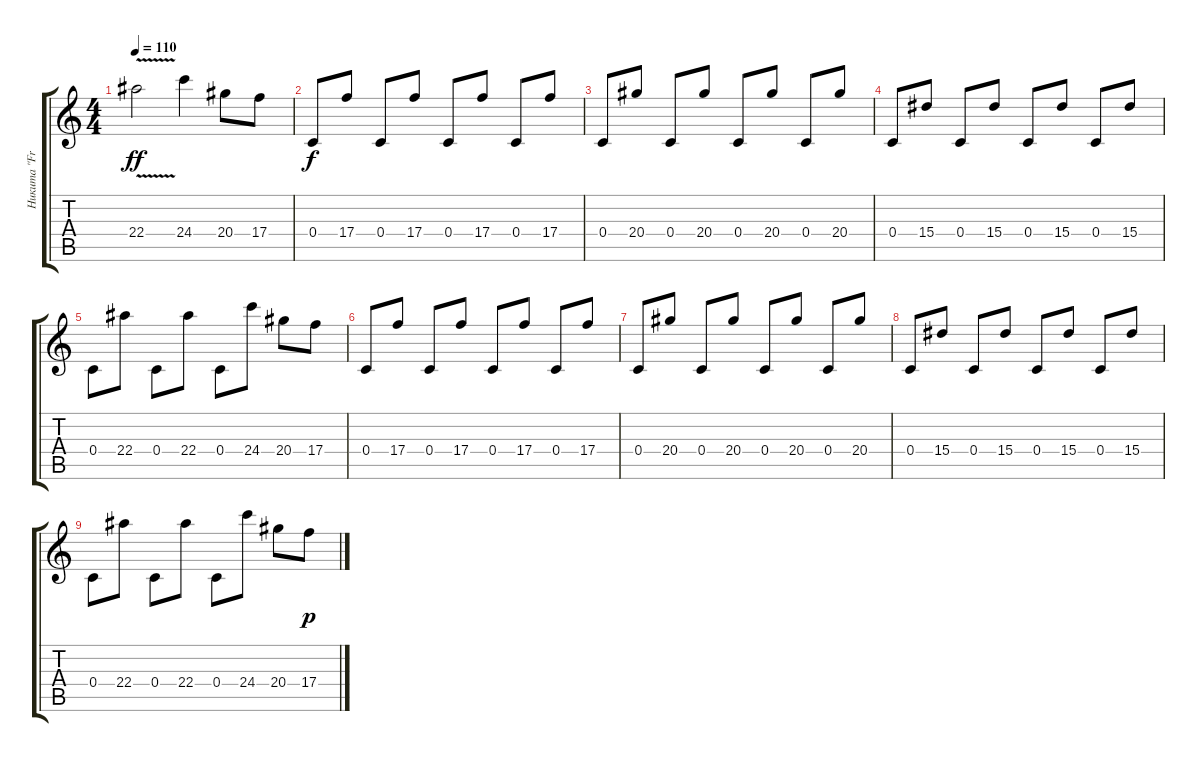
\track ("Никита \"FreeZman\" Борисов" "Никита \"Fr") {instrument distortionguitar}
\staff {score tabs}
\tuning (D4 A3 F3 C3 G2 C2) {hide}
\ts (4 4)
\tempo 110
\clef g2
\ks c
22.4{v}.2{dy ff} 24.4.4 20.4.8 17.4.8 |
0.4.8{dy f} 17.4.8 0.4.8 17.4.8 0.4.8 17.4.8 0.4.8 17.4.8 |
0.4.8 20.4.8 0.4.8 20.4.8 0.4.8 20.4.8 0.4.8 20.4.8 |
0.4.8 15.4.8 0.4.8 15.4.8 0.4.8 15.4.8 0.4.8 15.4.8 |
0.4.8 22.4.8 0.4.8 22.4.8 0.4.8 24.4.8 20.4.8 17.4.8 |
0.4.8 17.4.8 0.4.8 17.4.8 0.4.8 17.4.8 0.4.8 17.4.8 |
0.4.8 20.4.8 0.4.8 20.4.8 0.4.8 20.4.8 0.4.8 20.4.8 |
0.4.8 15.4.8 0.4.8 15.4.8 0.4.8 15.4.8 0.4.8 15.4.8 |
0.4.8 22.4.8 0.4.8 22.4.8 0.4.8 24.4.8 20.4.8 17.4.8{dy p}
